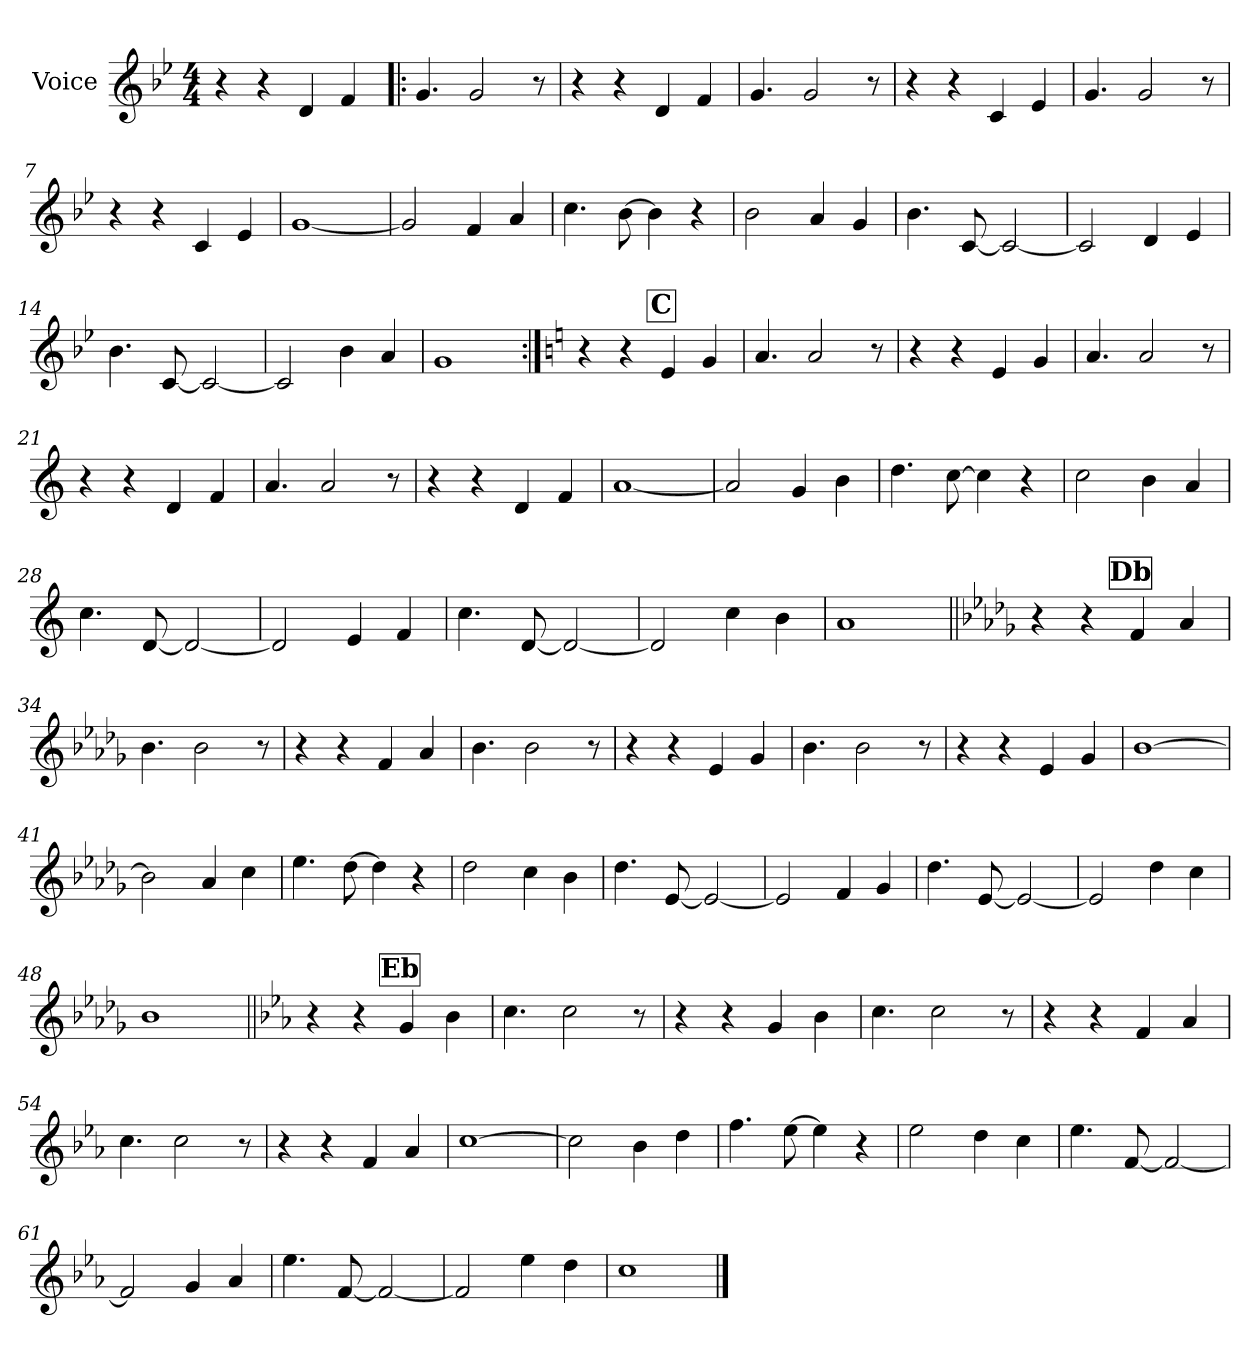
**kern
*part1
*staff1
*I"Voice
*I'Vo.
*clefG2
*k[b-e-]
*B-:
*M4/4
=1
4r
4r
4d/
4f/
=2!|:
4.g/
2g/
8r
=3
4r
4r
4d/
4f/
=4
4.g/
2g/
8r
=5
4r
4r
4c/
4e-/
=6
4.g/
2g/
8r
=7
4r
4r
4c/
4e-/
=8
[1g
!!LO:LB:g=z
=9
2g/]
4f/
4a/
=10
4.cc\
[8b-\
4b-\]
4r
=11
2b-\
4a/
4g/
=12
4.b-\
[8c/
2c/_
=13
2c/]
4d/
4e-/
=14
4.b-\
[8c/
2c/_
=15
2c/]
4b-\
4a/
=16
1g
!!LO:LB:g=z
!!LO:REH:place=s1:a:t=C:qo=2
=17:|!
*k[]
*C:
4r
4r
4e/
4g/
=18
4.a/
2a/
8r
=19
4r
4r
4e/
4g/
=20
4.a/
2a/
8r
=21
4r
4r
4d/
4f/
=22
4.a/
2a/
8r
=23
4r
4r
4d/
4f/
=24
[1a
=25
2a/]
4g/
4b\
!!LO:LB:g=z
=26
4.dd\
[8cc\
4cc\]
4r
=27
2cc\
4b\
4a/
=28
4.cc\
[8d/
2d/_
=29
2d/]
4e/
4f/
=30
4.cc\
[8d/
2d/_
=31
2d/]
4cc\
4b\
=32
1a
!!LO:LB:g=z
!!LO:REH:place=s1:a:t=Db:qo=2
=33||
*k[b-e-a-d-g-]
*D-:
4r
4r
4f/
4a-/
=34
4.b-\
2b-\
8r
=35
4r
4r
4f/
4a-/
=36
4.b-\
2b-\
8r
=37
4r
4r
4e-/
4g-/
=38
4.b-\
2b-\
8r
=39
4r
4r
4e-/
4g-/
=40
[1b-
=41
2b-\]
4a-/
4cc\
!!LO:LB:g=z
=42
4.ee-\
[8dd-\
4dd-\]
4r
=43
2dd-\
4cc\
4b-\
=44
4.dd-\
[8e-/
2e-/_
=45
2e-/]
4f/
4g-/
=46
4.dd-\
[8e-/
2e-/_
=47
2e-/]
4dd-\
4cc\
=48
1b-
!!LO:LB:g=z
!!LO:REH:place=s1:a:t=Eb:qo=2
=49||
*k[b-e-a-]
*E-:
4r
4r
4g/
4b-\
=50
4.cc\
2cc\
8r
=51
4r
4r
4g/
4b-\
=52
4.cc\
2cc\
8r
=53
4r
4r
4f/
4a-/
=54
4.cc\
2cc\
8r
=55
4r
4r
4f/
4a-/
=56
[1cc
=57
2cc\]
4b-\
4dd\
=58
4.ff\
[8ee-\
4ee-\]
4r
!!LO:LB:g=z
=59
2ee-\
4dd\
4cc\
=60
4.ee-\
[8f/
2f/_
=61
2f/]
4g/
4a-/
=62
4.ee-\
[8f/
2f/_
=63
2f/]
4ee-\
4dd\
=64
1cc
==
*-
